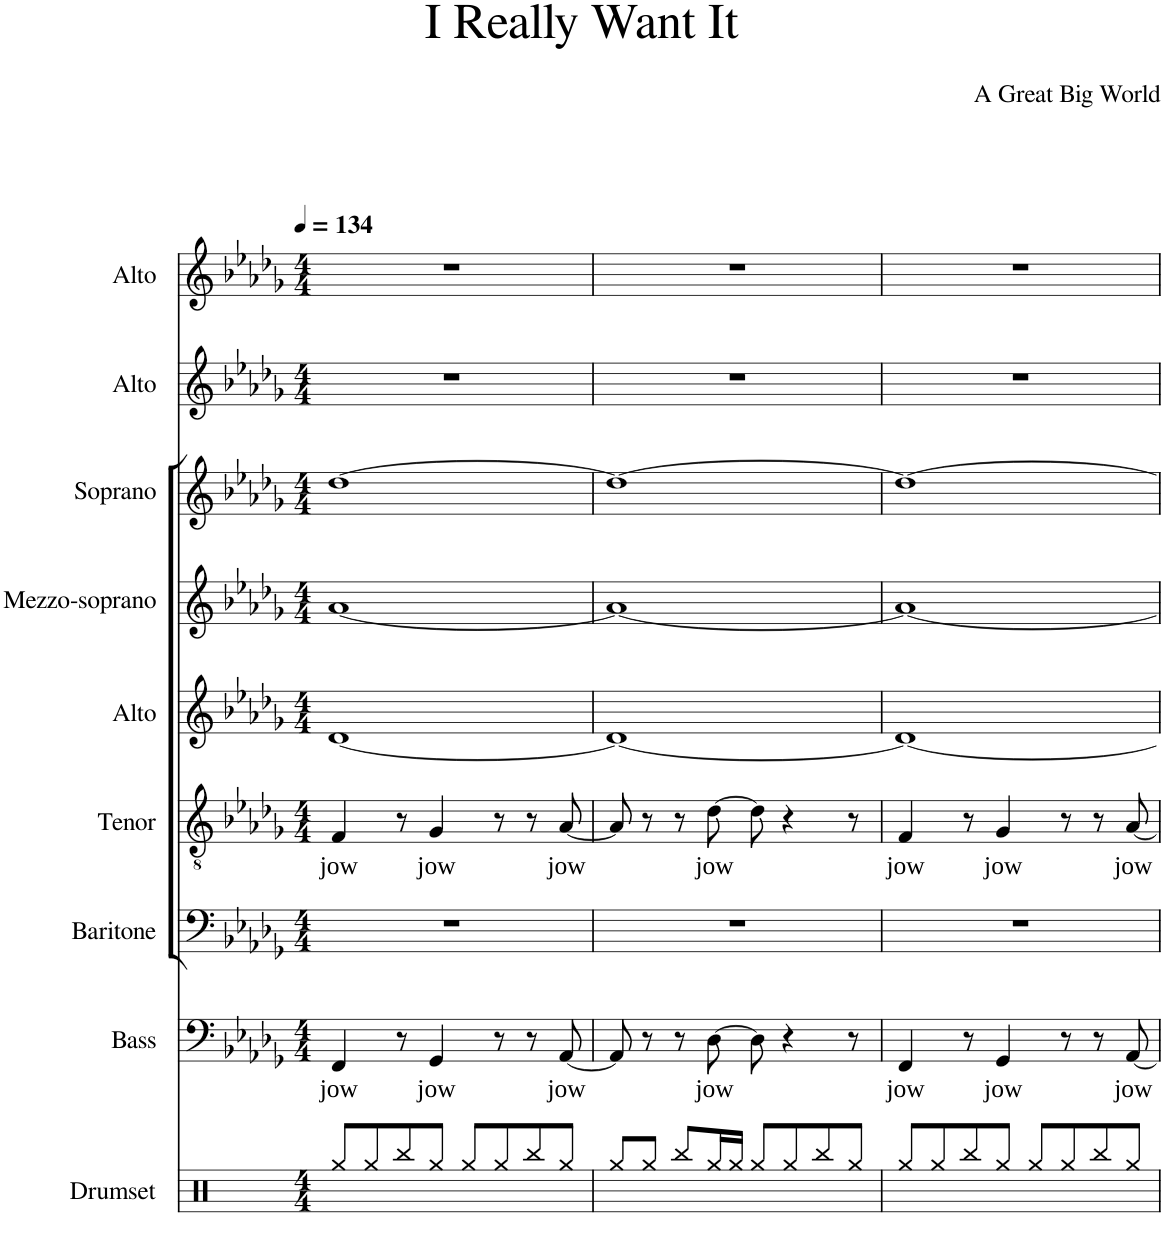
**kern	**kern	**text	**kern	**kern	**text	**kern	**kern	**kern	**kern	**kern
*part9	*part8	*part8	*part7	*part6	*part6	*part5	*part4	*part3	*part2	*part1
*staff9	*staff8	*staff8	*staff7	*staff6	*staff6	*staff5	*staff4	*staff3	*staff2	*staff1
*I"Drumset	*I"Bass	*	*I"Baritone	*I"Tenor	*	*I"Alto	*I"Mezzo-soprano	*I"Soprano	*I"Alto	*I"Alto
*I'Drs.	*I'B.	*	*I'Bar.	*I'T.	*	*I'A.	*I'Mzs.	*I'S.	*I'A.	*I'A.
*clefX	*clefF4	*	*clefF4	*clefGv2	*	*clefG2	*clefG2	*clefG2	*clefG2	*clefG2
*k[]	*k[b-e-a-d-g-]	*	*k[b-e-a-d-g-]	*k[b-e-a-d-g-]	*	*k[b-e-a-d-g-]	*k[b-e-a-d-g-]	*k[b-e-a-d-g-]	*k[b-e-a-d-g-]	*k[b-e-a-d-g-]
*M4/4	*M4/4	*	*M4/4	*M4/4	*	*M4/4	*M4/4	*M4/4	*M4/4	*M4/4
*MM134	*MM134	*	*MM134	*MM134	*	*MM134	*MM134	*MM134	*MM134	*MM134
=1	=1	=1	=1	=1	=1	=1	=1	=1	=1	=1
!	!	!LO:LY:b	!	!	!LO:LY:b	!	!	!	!	!
8Rgg/L	4FF/	jow	1r	4F/	jow	[1d-	[1a-	[1dd-	1r	1r
8Rgg/	.	.	.	.	.	.	.	.	.	.
8Rbb/	8r	.	.	8r	.	.	.	.	.	.
!	!	!LO:LY:b	!	!	!LO:LY:b	!	!	!	!	!
8Rgg/J	4GG-/	jow	.	4G-/	jow	.	.	.	.	.
8Rgg/L	.	.	.	.	.	.	.	.	.	.
8Rgg/	8r	.	.	8r	.	.	.	.	.	.
8Rbb/	8r	.	.	8r	.	.	.	.	.	.
!	!	!LO:LY:b	!	!	!LO:LY:b	!	!	!	!	!
8Rgg/J	[8AA-/	jow	.	[8A-/	jow	.	.	.	.	.
=2	=2	=2	=2	=2	=2	=2	=2	=2	=2	=2
8Rgg/L	8AA-/]	.	1r	8A-/]	.	1d-_	1a-_	1dd-_	1r	1r
8Rgg/J	8r	.	.	8r	.	.	.	.	.	.
8Rbb/L	8r	.	.	8r	.	.	.	.	.	.
!	!	!LO:LY:b	!	!	!LO:LY:b	!	!	!	!	!
16Rgg/L	[8D-\	jow	.	[8d-\	jow	.	.	.	.	.
16Rgg/JJ	.	.	.	.	.	.	.	.	.	.
8Rgg/L	8D-\]	.	.	8d-\]	.	.	.	.	.	.
8Rgg/	4r	.	.	4r	.	.	.	.	.	.
8Rbb/	.	.	.	.	.	.	.	.	.	.
8Rgg/J	8r	.	.	8r	.	.	.	.	.	.
=3	=3	=3	=3	=3	=3	=3	=3	=3	=3	=3
!	!	!LO:LY:b	!	!	!LO:LY:b	!	!	!	!	!
8Rgg/L	4FF/	jow	1r	4F/	jow	1d-_	1a-_	1dd-_	1r	1r
8Rgg/	.	.	.	.	.	.	.	.	.	.
8Rbb/	8r	.	.	8r	.	.	.	.	.	.
!	!	!LO:LY:b	!	!	!LO:LY:b	!	!	!	!	!
8Rgg/J	4GG-/	jow	.	4G-/	jow	.	.	.	.	.
8Rgg/L	.	.	.	.	.	.	.	.	.	.
8Rgg/	8r	.	.	8r	.	.	.	.	.	.
8Rbb/	8r	.	.	8r	.	.	.	.	.	.
!	!	!LO:LY:b	!	!	!LO:LY:b	!	!	!	!	!
8Rgg/J	[8AA-/	jow	.	[8A-/	jow	.	.	.	.	.
=	=	=	=	=	=	=	=	=	=	=
*-	*-	*-	*-	*-	*-	*-	*-	*-	*-	*-
